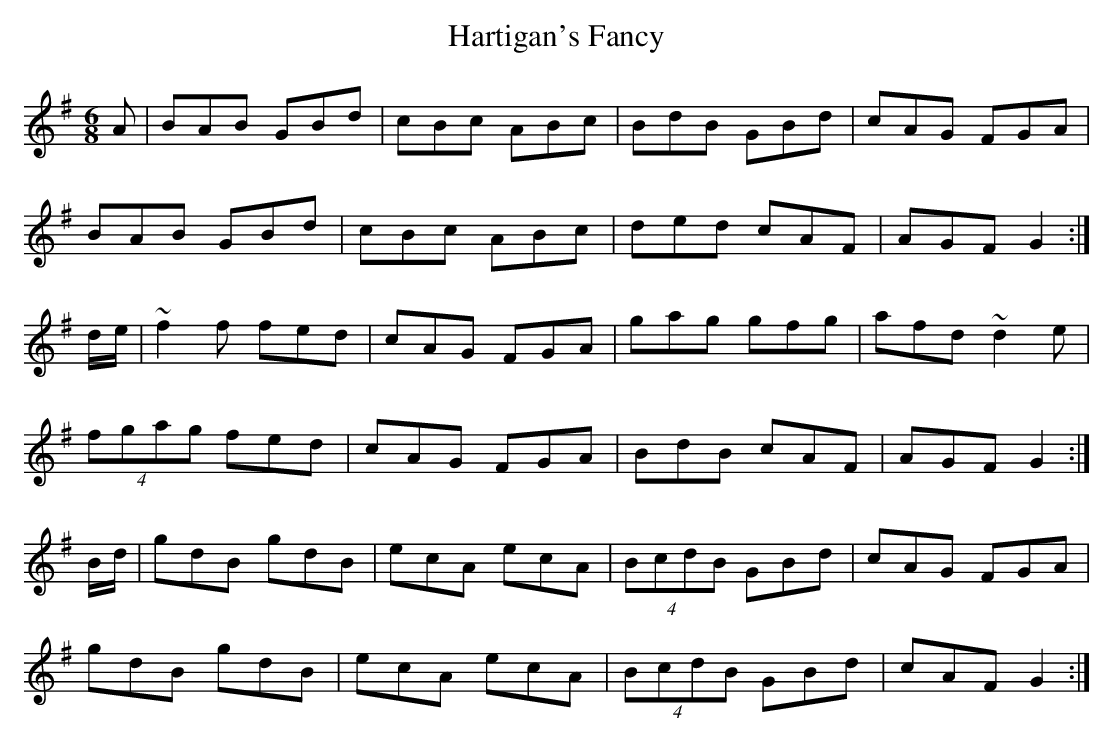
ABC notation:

X:1
T:Hartigan's Fancy
M:6/8
L:1/8
K:G
A|BAB GBd|cBc ABc|BdB GBd|cAG FGA|!
BAB GBd|cBc ABc|ded cAF|AGF G2:|!
d/e/|~f2f fed|cAG FGA|gag gfg|afd ~d2e|!
(4fgag fed|cAG FGA|BdB cAF|AGF G2:|!
B/d/|gdB gdB|ecA ecA|(4BcdB GBd|cAG FGA|!
gdB gdB|ecA ecA|(4BcdB GBd|cAF G2:|!
